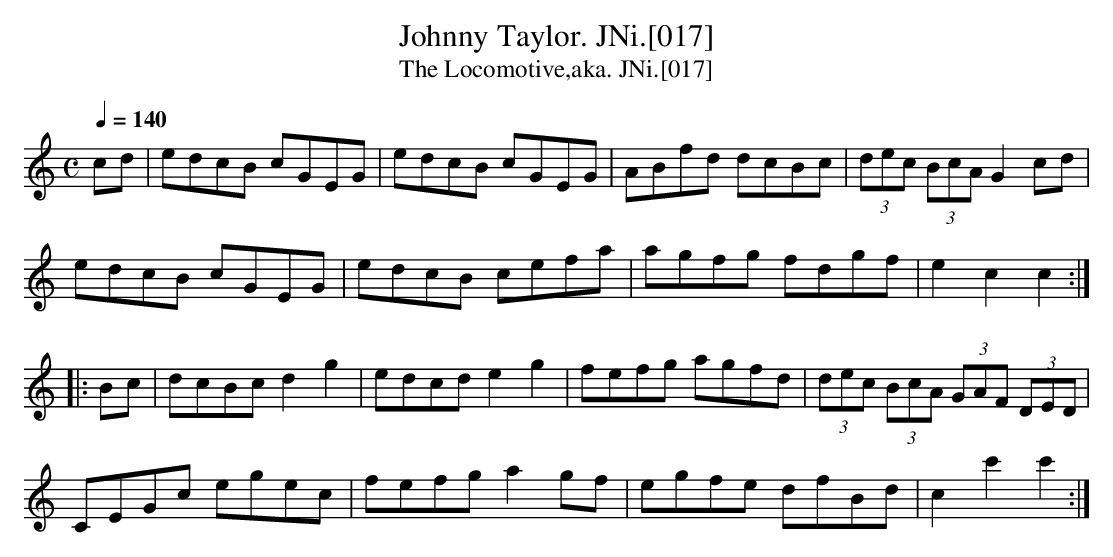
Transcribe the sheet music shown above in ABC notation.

X:1
T:Johnny Taylor. JNi.[017]
T:Locomotive,aka. JNi.[017], The
M:C
L:1/8
Q:1/4=140
K:C
cd|edcB cGEG|edcB cGEG|ABfd dcBc|(3dec (3BcA G2 cd|
edcB cGEG|edcB cefa|agfg fdgf|e2c2c2:|
|:Bc|dcBc d2g2|edcd e2g2|fefg agfd|(3dec (3BcA (3GAF (3DED|
CEGc egec|fefg a2 gf|egfe dfBd|c2 c'2 c'2:|
